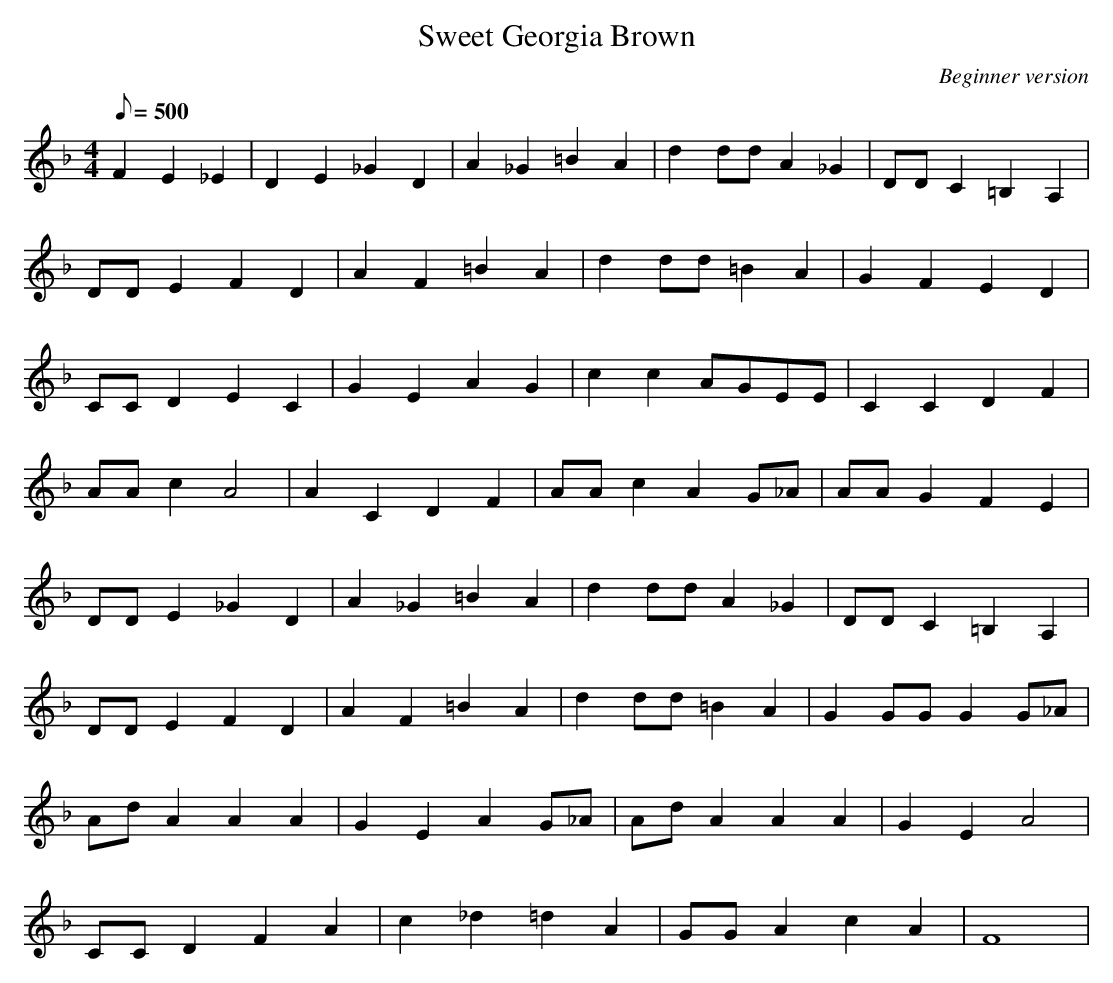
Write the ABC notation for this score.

X:1
T:Sweet Georgia Brown
C:Beginner version
M:4/4
L:1/8
Q:1/8=500
K:F
F2E2 _E2|D2E2 _G2D2|A2_G2 =B2A2|d2dd A2_G2|DDC2 =B,2A,2|
DDE2 F2D2|A2F2 =B2A2|d2dd =B2A2|G2F2 E2D2|
CCD2 E2C2|G2E2 A2G2|c2c2 AGEE|C2C2 D2F2|
AAc2 A4|A2C2 D2F2|AAc2 A2G_A|AAG2 F2E2|
DDE2 _G2D2|A2_G2 =B2A2|d2dd A2_G2|DDC2 =B,2A,2|
DDE2 F2D2|A2F2 =B2A2|d2dd =B2A2|G2GG G2G_A|
AdA2 A2A2|G2E2 A2G_A|AdA2 A2A2|G2E2 A4|
CCD2 F2A2|c2_d2 =d2A2|GGA2 c2A2|F8|
